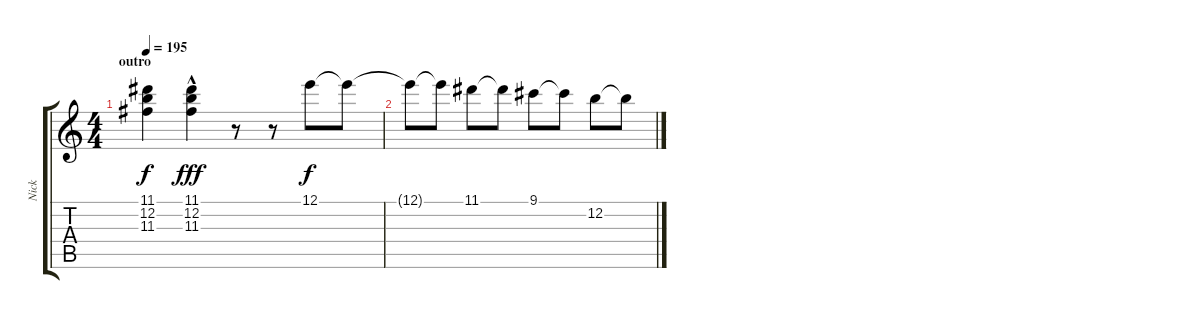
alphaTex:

\track ("Nick" "Nick") {instrument electricguitarjazz}
\staff {score tabs}
\tuning (E4 B3 G3 D3 A2 E2) {hide}
\ts (4 4)
\section ("" "outro")
\tempo 195
\clef g2
\ks c
(11.1 12.2 11.3).4{dy f} (11.1 12.2 11.3{hac}).4{dy fff} r.8 r.8 12.1.8{dy f} 12.1{t}.8 |
12.1{t}.8 12.1{t}.8 11.1.8 11.1{t}.8 9.1.8 9.1{t}.8 12.2.8 12.2{t}.8
